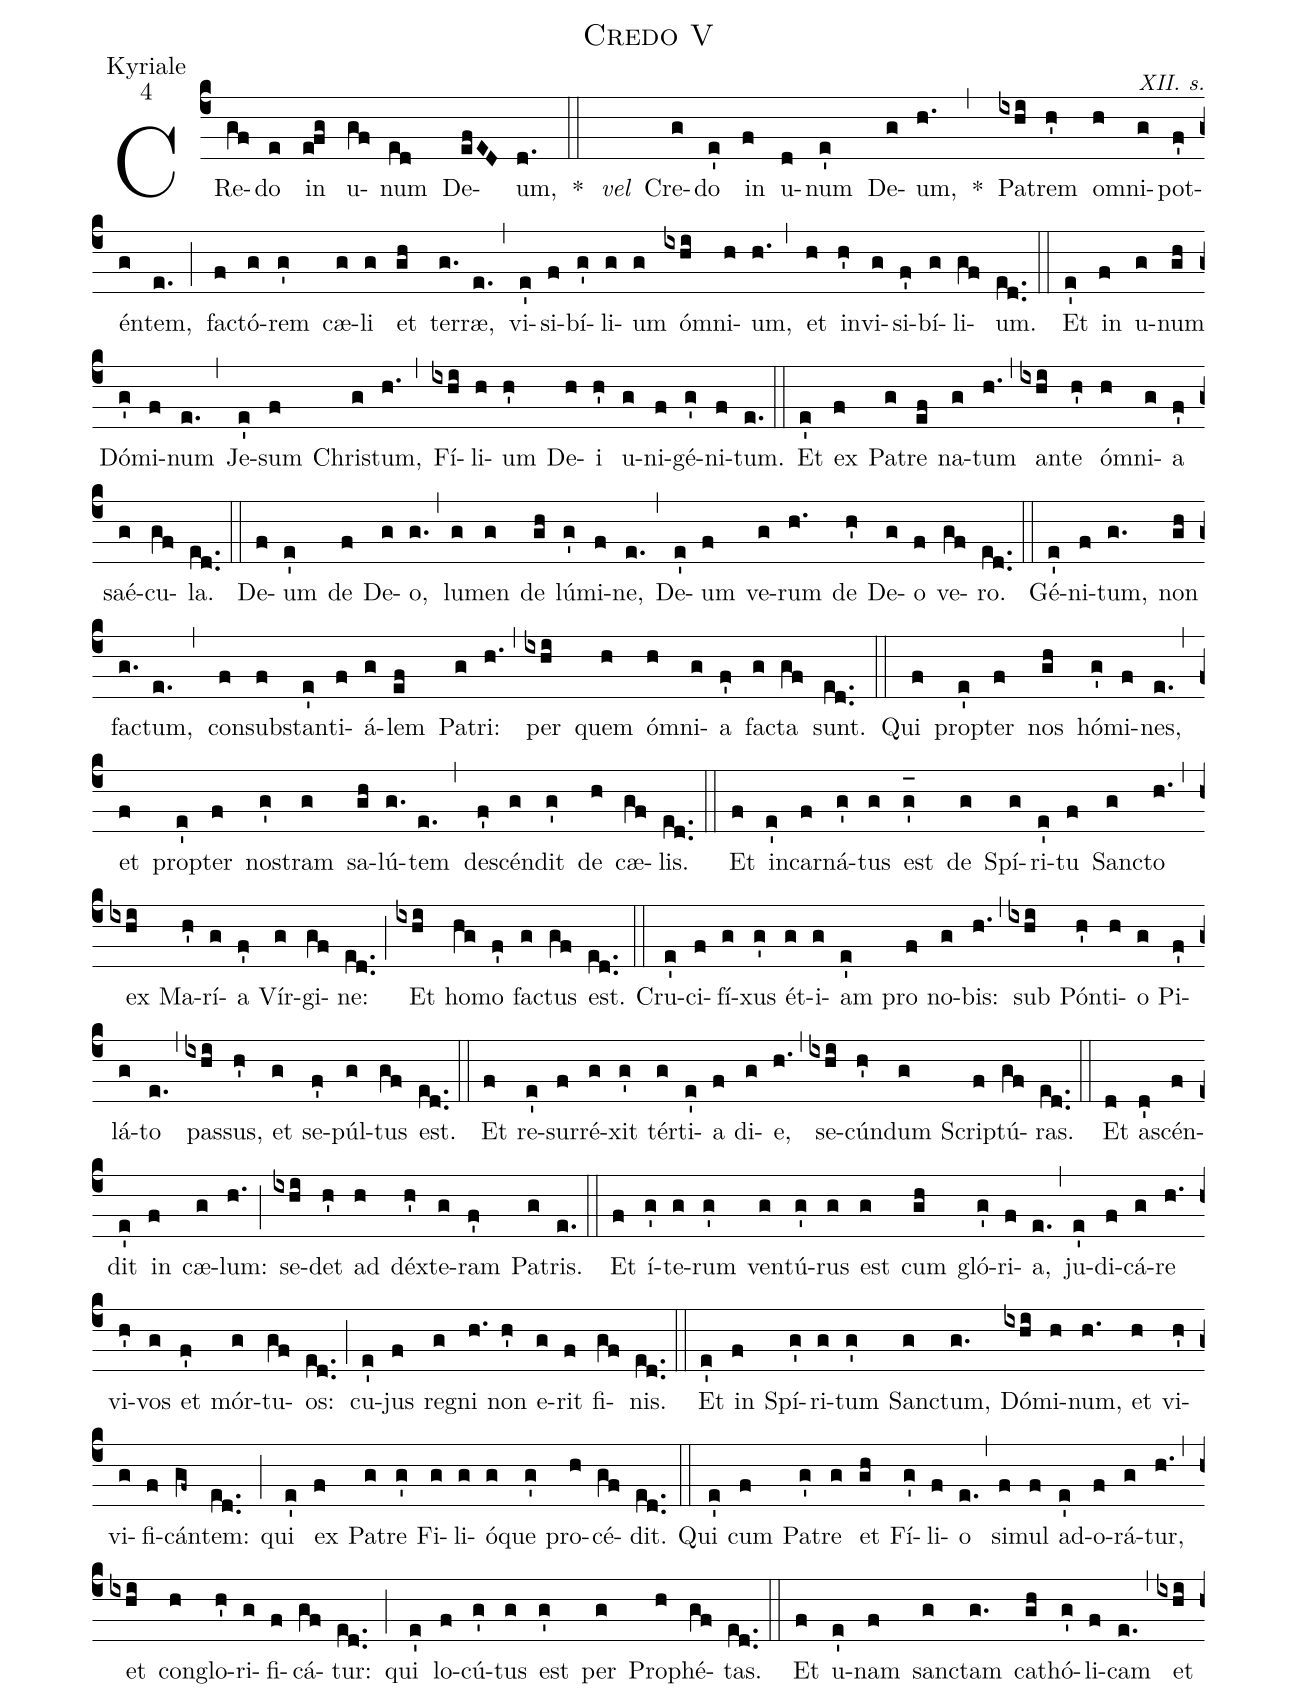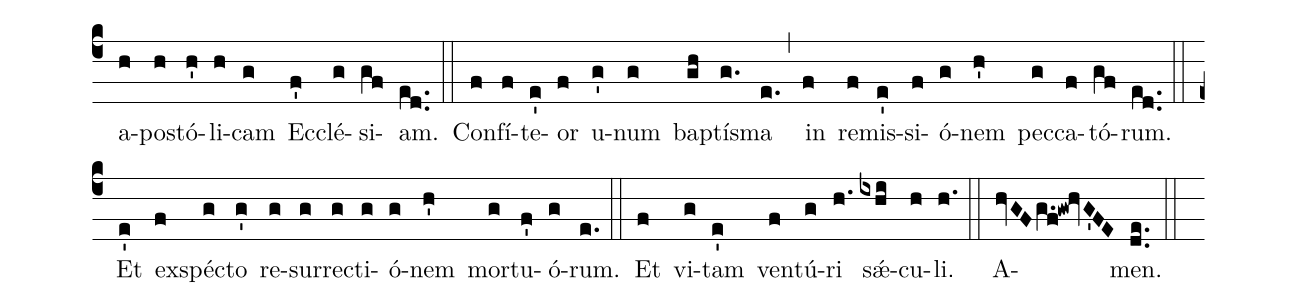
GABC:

name:Credo V;
office-part:Kyriale;
mode:4;
commentary:XII. s.;
%%
(c4) CRe(gf)do(e) in(efg) u(gf)num(ed) De(efED)um,(d.) *(::) <i>vel</i>() Cre(g)do(e') in(f) u(d)num(e') De(g)um,(h.) *(,) Pa(ixhi)trem(h') o(h)mni(g)pot(f')én(g)tem,(e.) (;) fa(f)ctó(g)rem(g') cæ(g)li(g) et(gh) ter(g.)ræ,(e.) (,) vi(e')si(f)bí(g')li(g)um(g) ó(ixhi)mni(h)um,(h.) (,) et(h) in(h')vi(g)si(f')bí(g)li(gf)um.(ed..) (::)

Et(e') in(f) u(g)num(gh) Dó(g')mi(f)num(e.) (,) Je(e')sum(f) Chri(g)stum,(h.) (,) Fí(ixhi)li(h)um(h') De(h)i(h') u(g)ni(f)gé(g')ni(f)tum.(e.) (::) Et(e') ex(f) Pa(g)tre(ef) na(g)tum(h.) (,) an(ixhi)te(h') ó(h)mni(g)a(f') saé(g)cu(gf)la.(ed..) (::) De(f)um(e') de(f) De(g)o,(g.) (,) lu(g)men(g) de(gh) lú(g')mi(f)ne,(e.) (,) De(e')um(f) ve(g)rum(h.) de(h') De(g)o(f) ve(gf)ro.(ed..) (::) Gé(e')ni(f)tum,(g.) non(gh) fa(g.)ctum,(e.) (,) con(f)sub(f)stan(e')ti(f)á(g)lem(ef) Pa(g)tri:(h.) (,) per(ixhi) quem(h) ó(h)mni(g)a(f') fa(g)cta(gf) sunt.(ed..) (::) Qui(f) pro(e')pter(f) nos(gh) hó(g')mi(f)nes,(e.) (,) et(f) pro(e')pter(f) no(g')stram(g) sa(gh)lú(g.)tem(e.) (,) de(f')scén(g)dit(g') de(h) cæ(gf)lis.(ed..) (::) Et(f) in(e')car(f)ná(g')tus(g) est(g'_[oh:h]) de(g) Spí(g)ri(e')tu(f) San(g)cto(h.) (,) ex(ixhi) Ma(h')rí(g)a(f') Vír(g)gi(gf)ne:(ed..) (;) Et(ixhi) ho(hg)mo(f') fa(g)ctus(gf) est.(ed..) (::) Cru(e')ci(f)fí(g)xus(g') ét(g)i(g)am(e') pro(f) no(g)bis:(h.) (,) sub(ixhi) Pón(h')ti(h)o(g) Pi(f')lá(g)to(e.) (,) pas(ixhi)sus,(h') et(g) se(f')púl(g)tus(gf) est.(ed..) (::) Et(f) re(e')sur(f)ré(g)xit(g') tér(g)ti(e')a(f) di(g)e,(h.) (,) se(ixhi)cún(h')dum(g) Scri(f)ptú(gf)ras.(ed..) (::) Et(d) a(d')scén(f)dit(e') in(f) cæ(g)lum:(h.) (;) se(ixhi)det(h') ad(h) déx(h')te(g)ram(f') Pa(g)tris.(e.) (::) Et(f) í(g')te(g)rum(g') ven(g)tú(g')rus(g) est(g) cum(gh) gló(g')ri(f)a,(e.) (,) ju(e')di(f)cá(g)re(h.) vi(h')vos(g) et(f') mór(g)tu(gf)os:(ed..) (;) cu(e')jus(f) re(g)gni(h.) non(h') e(g)rit(f) fi(gf)nis.(ed..) (::)

Et(e') in(f) Spí(g')ri(g)tum(g') San(g)ctum,(g.) Dó(ixhi)mi(h)num,(h.) et(h) vi(h')vi(g)fi(f)cán(gf~)tem:(ed..) (;) qui(e') ex(f) Pa(g)tre(g') Fi(g)li(g)ó(g)que(g') pro(h)cé(gf)dit.(ed..) (::) Qui(e') cum(f) Pa(g')tre(g) et(gh) Fí(g')li(f)o(e.) (,) si(f)mul(f) ad(e')o(f)rá(g)tur,(h.) (,) et(ixhi) con(h)glo(h')ri(g)fi(f)cá(gf)tur:(ed..) (;) qui(e') lo(f)cú(g')tus(g) est(g') per(g) Pro(h)phé(gf)tas.(ed..) (::)

Et(f) u(e')nam(f) san(g)ctam(g.) ca(gh)thó(g')li(f)cam(e.) (,) et(ixhi) a(h)po(h)stó(h')li(h)cam(g) Ec(f')clé(g)si(gf)am.(ed..) (::)

Con(f)fí(f)te(e')or(f) u(g')num(g) ba(gh)ptí(g.)sma(e.) (,) in(f) re(f)mis(e')si(f)ó(g)nem(h') pec(g)ca(f)tó(gf)rum.(ed..) (::) Et(e') ex(f)spé(g)cto(g') re(g)sur(g)re(g)cti(g)ó(g)nem(h') mor(g)tu(f')ó(g)rum.(e.) (::) Et(f) vi(g)tam(e') ven(f)tú(g)ri(h.) sǽ(ixhi)cu(h)li.(h.) (::) A(hvGFg.f!gw!hvG'FE)men.(de..) (::)
